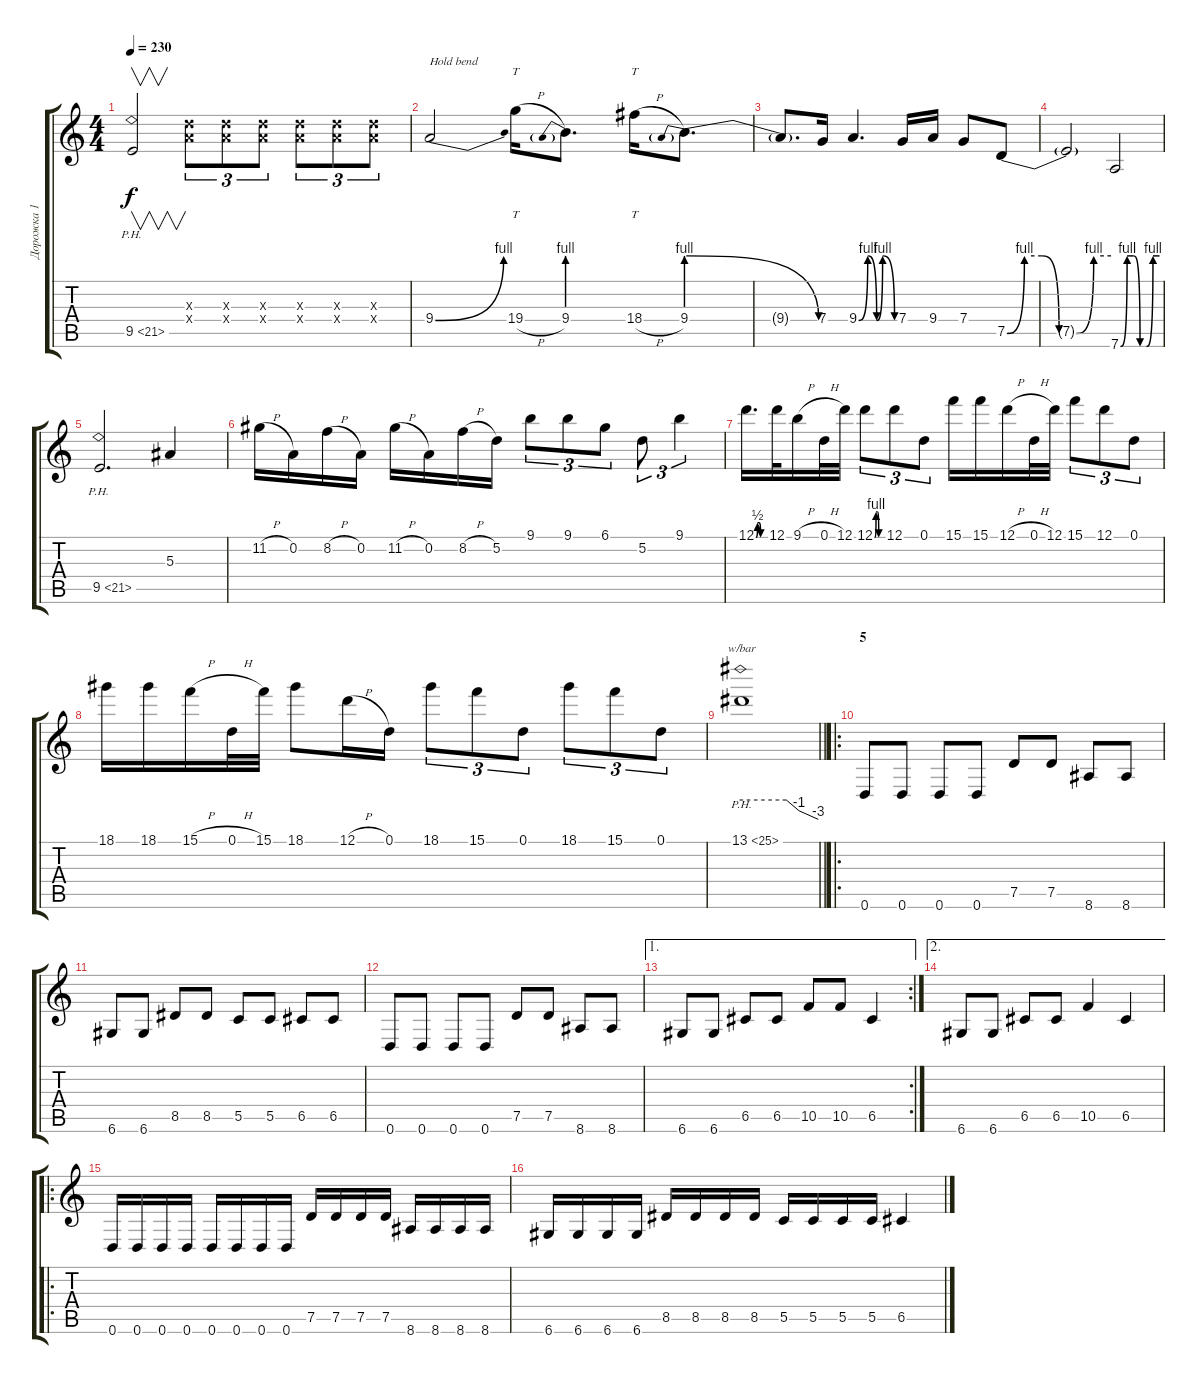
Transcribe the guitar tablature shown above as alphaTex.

\track ("Дорожка 1" "Дорожка 1") {instrument distortionguitar}
\staff {score tabs}
\tuning (D4 A3 F3 C3 G2 D2) {hide}
\ts (4 4)
\tempo 230
\clef g2
\ks c
9.5{ph 12}.2{v dy f} (9.3{x} 9.4{x}).8{tu (3 2)} (9.3{x} 9.4{x}).8{tu (3 2)} (9.3{x} 9.4{x}).8{tu (3 2)} (9.3{x} 9.4{x}).8{tu (3 2)} (9.3{x} 9.4{x}).8{tu (3 2)} (9.3{x} 9.4{x}).8{tu (3 2)} |
9.4{be (bend 0 0 60 4)}.2{txt "Hold bend"} 19.4{h}.16{tt} 9.4{be (prebend 0 4 60 4)}.8{d} 18.4{h}.16{tt} 9.4{be (prebendrelease 0 4 60 0)}.8{d} |
9.4{t}.8{d} 7.4.16 9.4{be (custom 0 0 15 4 30 0 40 4 60 0)}.4{d} 7.4.16 9.4.16 7.4.8 7.5{be (custom 0 0 10 4 20 4 30 0 40 0 50 4 60 4)}.8 |
7.5{t}.2 7.6{be (custom 0 0 10 4 20 4 30 0 40 0 50 4 60 4)}.2 |
9.5{ph 12}.2{d} 5.3.4 |
11.2{h}.16 0.2.16 8.2{h}.16 0.2.16 11.2{h}.16 0.2.16 8.2{h}.16 5.2.16 9.1.8{tu (3 2)} 9.1.8{tu (3 2)} 6.1.8{tu (3 2)} 5.2.8{tu (3 2)} 9.1.4{tu (3 2)} |
12.1{be (custom 0 0 10 2 20 2 30 0 60 0)}.16{d} 12.1.32 9.1{h}.16 0.1{h}.32 12.1.32 12.1{be (custom 0 0 10 4 20 4 30 0 60 0)}.8{tu (3 2)} 12.1.8{tu (3 2)} 0.1.8{tu (3 2)} 15.1.16 15.1.16 12.1{h}.16 0.1{h}.32 12.1.32 15.1.8{tu (3 2)} 12.1.8{tu (3 2)} 0.1.8{tu (3 2)} |
18.1.16 18.1.16 15.1{h}.16 0.1{h}.32 15.1.32 18.1.8 12.1{h}.16 0.1.16 18.1.8{tu (3 2)} 15.1.8{tu (3 2)} 0.1.8{tu (3 2)} 18.1.8{tu (3 2)} 15.1.8{tu (3 2)} 0.1.8{tu (3 2)} |
\barLineRight lightlight
13.1{ph 12}.1{tbe (custom default 0 0 35 0 45 -4 60 -12)} |
\ro
\section ("" "5")
0.6.8{volume 13} 0.6.8 0.6.8 0.6.8 7.5.8 7.5.8 8.6.8 8.6.8 |
6.6.8 6.6.8 8.5.8 8.5.8 5.5.8 5.5.8 6.5.8 6.5.8 |
0.6.8 0.6.8 0.6.8 0.6.8 7.5.8 7.5.8 8.6.8 8.6.8 |
\ae 1
\rc 2
6.6.8 6.6.8 6.5.8 6.5.8 10.5.8 10.5.8 6.5.4 |
\ae 2
6.6.8 6.6.8 6.5.8 6.5.8 10.5.4 6.5.4 |
\ro
0.6.16 0.6.16 0.6.16 0.6.16 0.6.16 0.6.16 0.6.16 0.6.16 7.5.16 7.5.16 7.5.16 7.5.16 8.6.16 8.6.16 8.6.16 8.6.16 |
6.6.16 6.6.16 6.6.16 6.6.16 8.5.16 8.5.16 8.5.16 8.5.16 5.5.16 5.5.16 5.5.16 5.5.16 6.5.4
